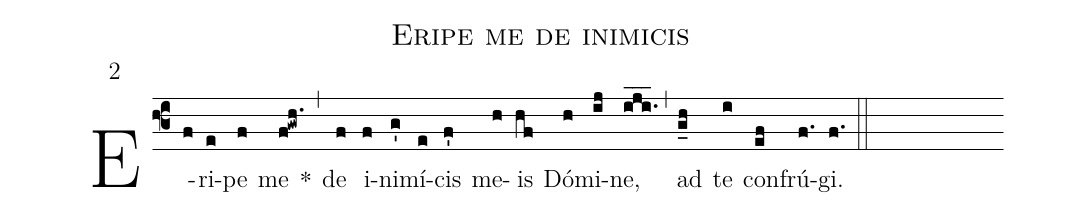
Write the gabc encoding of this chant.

name:Eripe me de inimicis;
mode:2;
annotation:2;
office-part:Antiphonae;
%%
(f3) E(f)ri(e)pe(f) me(f!gwh.) *(,) de(f) i(f)ni(g')mí(e)cis(f') me(h)is(hf) Dó(h)mi(ij)ne,(i_j_i_.) (,) ad(g_h) te(i) con(ef)frú(f.)gi.(f.) (::)
